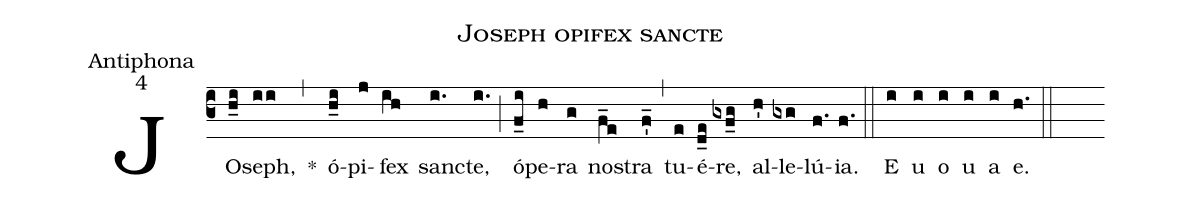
name:Joseph opifex sancte;
office-part:Antiphona;
mode:4;
%%
(c3) JO(h_i)seph,(ii) *(,) ó(h_i)pi(j)fex(ih) san(i.)cte,(i.) (;) ó(f_i)pe(h)ra(g) no(f_e)stra(f'_) (,) tu(e)é(d_e)re,(gxf_g) al(h')le(gxg)lú(f.){ia}.(f.) (::) <eu>E(i) u(i) o(i) u(i) a(i) e.</eu>(h.) (::)
